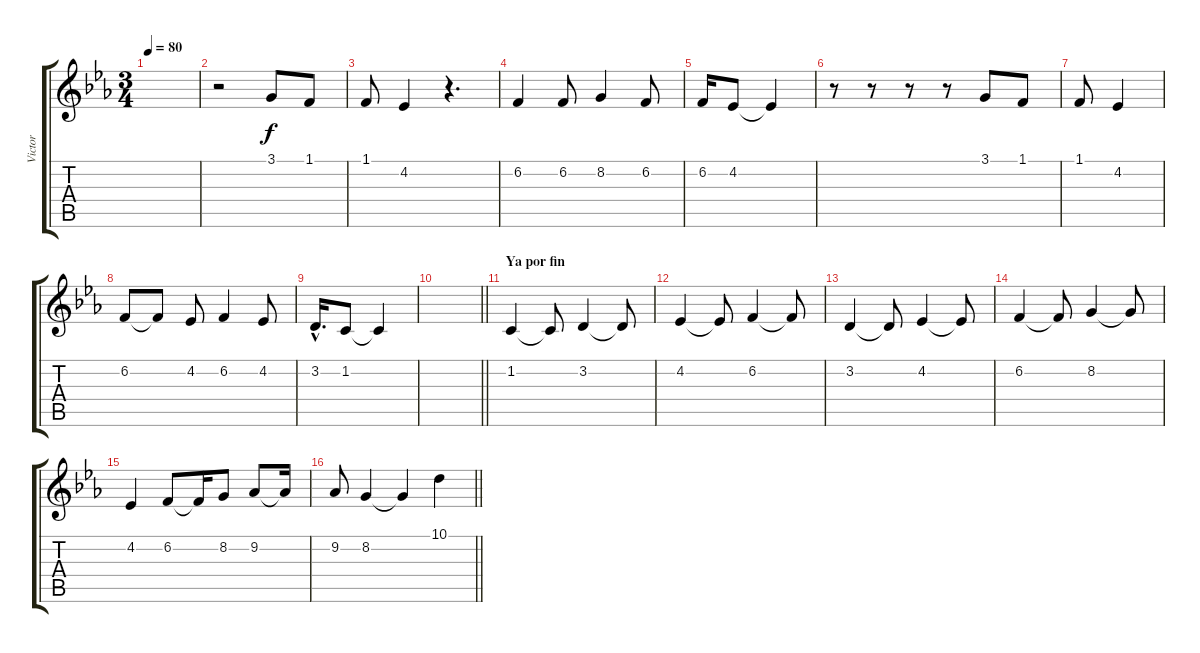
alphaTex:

\track ("Victor" "Victor") {instrument lead6voice}
\staff {score tabs}
\tuning (E4 B3 G3 D3 A2 E2) {hide}
\ts (3 4)
\tempo 80
\clef g2
\ks eb
|
r.2 3.1.8 1.1.8 |
1.1.8 4.2.4 r.4{d} |
6.2.4 6.2.8 8.2.4 6.2.8 |
6.2.16 4.2.8 4.2{t}.4 |
r.8 r.8 r.8 r.8 3.1.8 1.1.8 |
1.1.8 4.2.4 |
6.2.8 6.2{t}.8 4.2.8 6.2.4 4.2.8 |
3.2{hac}.16{d} 1.2.8 1.2{t}.4 |
\barLineRight lightlight
|
\section ("" "Ya por fin")
1.2.4 1.2{t}.8 3.2.4 3.2{t}.8 |
4.2.4 4.2{t}.8 6.2.4 6.2{t}.8 |
3.2.4 3.2{t}.8 4.2.4 4.2{t}.8 |
6.2.4 6.2{t}.8 8.2.4 8.2{t}.8 |
4.2.4 6.2.8 6.2{t}.16 8.2.8 9.2.8 9.2{t}.16 |
\barLineRight lightlight
9.2.8 8.2.4 8.2{t}.4 10.1.4
